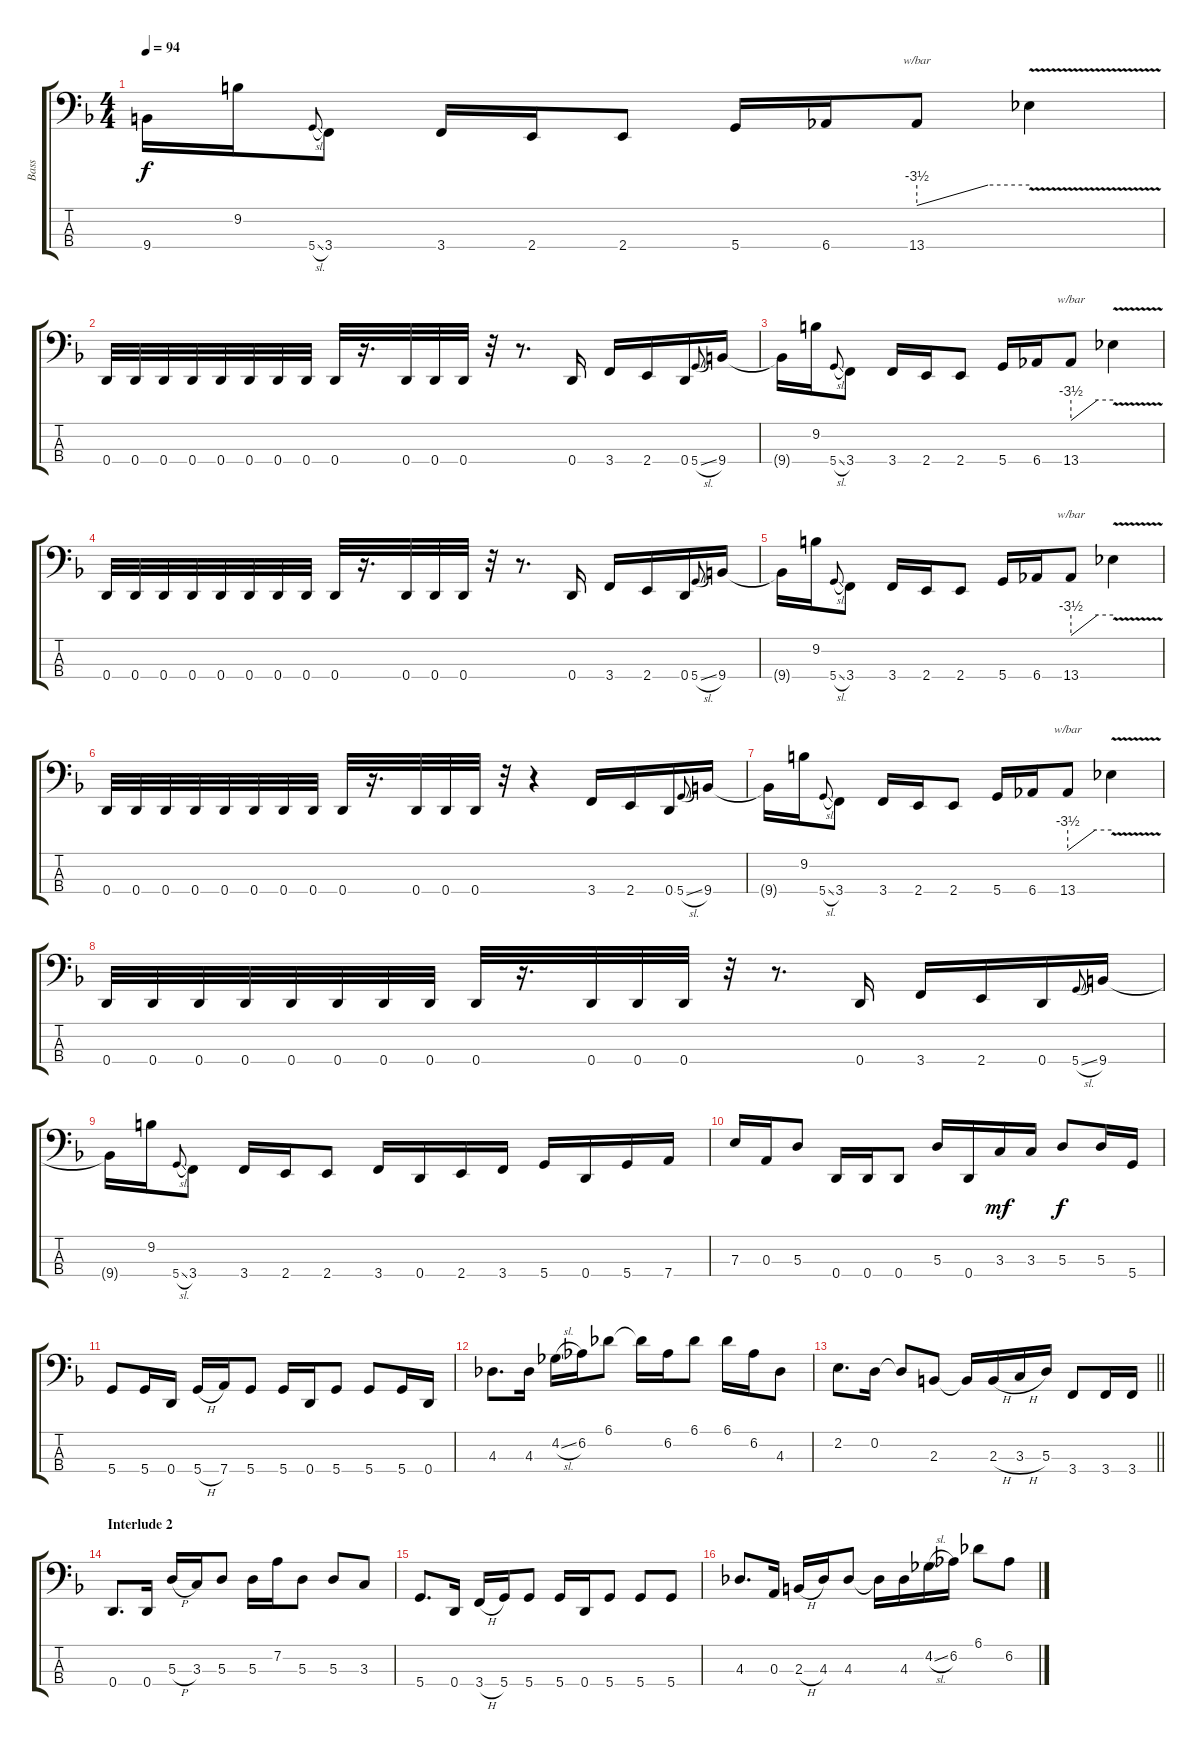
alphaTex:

\track ("Bass" "Bass") {instrument electricbassfinger}
\staff {score tabs}
\tuning (G2 D2 A1 D1) {hide}
\ts (4 4)
\tempo 94
\clef f4
\ks dminor
9.4{t}.16{dy f} 9.2.16 5.4{sl}.8{gr onbeat} 3.4.8 3.4.16 2.4.16 2.4.8 5.4.16 6.4.16 13.4.8{tbe (custom default 0 -14 38 0 60 0)} 13.4{v t}.4 |
0.4.32 0.4.32 0.4.32 0.4.32 0.4.32 0.4.32 0.4.32 0.4.32 0.4.32 r.16{d} 0.4.32 0.4.32 0.4.32 r.32 r.8{d} 0.4.16 3.4.16 2.4.16 0.4.16 5.4{sl}.8{gr onbeat} 9.4.16 |
9.4{t}.16 9.2.16 5.4{sl}.8{gr onbeat} 3.4.8 3.4.16 2.4.16 2.4.8 5.4.16 6.4.16 13.4.8{tbe (custom default 0 -14 38 0 60 0)} 13.4{v t}.4 |
0.4.32 0.4.32 0.4.32 0.4.32 0.4.32 0.4.32 0.4.32 0.4.32 0.4.32 r.16{d} 0.4.32 0.4.32 0.4.32 r.32 r.8{d} 0.4.16 3.4.16 2.4.16 0.4.16 5.4{sl}.8{gr onbeat} 9.4.16 |
9.4{t}.16 9.2.16 5.4{sl}.8{gr onbeat} 3.4.8 3.4.16 2.4.16 2.4.8 5.4.16 6.4.16 13.4.8{tbe (custom default 0 -14 38 0 60 0)} 13.4{v t}.4 |
0.4.32 0.4.32 0.4.32 0.4.32 0.4.32 0.4.32 0.4.32 0.4.32 0.4.32 r.16{d} 0.4.32 0.4.32 0.4.32 r.32 r.4 3.4.16 2.4.16 0.4.16 5.4{sl}.8{gr onbeat} 9.4.16 |
9.4{t}.16 9.2.16 5.4{sl}.8{gr onbeat} 3.4.8 3.4.16 2.4.16 2.4.8 5.4.16 6.4.16 13.4.8{tbe (custom default 0 -14 38 0 60 0)} 13.4{v t}.4 |
0.4.32 0.4.32 0.4.32 0.4.32 0.4.32 0.4.32 0.4.32 0.4.32 0.4.32 r.16{d} 0.4.32 0.4.32 0.4.32 r.32 r.8{d} 0.4.16 3.4.16 2.4.16 0.4.16 5.4{sl}.8{gr onbeat} 9.4.16 |
9.4{t}.16 9.2.16 5.4{sl}.8{gr onbeat} 3.4.8 3.4.16 2.4.16 2.4.8 3.4.16 0.4.16 2.4.16 3.4.16 5.4.16 0.4.16 5.4.16 7.4.16 |
7.3.16 0.3.16 5.3.8 0.4.16 0.4.16 0.4.8 5.3.16 0.4.16 3.3.16{dy mf} 3.3.16 5.3.8{dy f} 5.3.16 5.4.16 |
5.4.8 5.4.16 0.4.16 5.4{h}.16 7.4.16 5.4.8 5.4.16 0.4.16 5.4.8 5.4.8 5.4.16 0.4.16 |
4.3.8{d} 4.3.16 4.2{sl}.16 6.2.16 6.1.8 6.1{t}.16 6.2.16 6.1.8 6.1.16 6.2.16 4.3.8 |
\barLineRight lightlight
2.2.8{d} 0.2.16 0.2{t}.8 2.3.8 2.3{t}.16 2.3{h}.16 3.3{h}.16 5.3.16 3.4.8 3.4.16 3.4.16 |
\section ("" "Interlude 2")
0.4.8{d} 0.4.16 5.3{h}.16 3.3.16 5.3.8 5.3.16 7.2.16 5.3.8 5.3.8 3.3.8 |
5.4.8{d} 0.4.16 3.4{h}.16 5.4.16 5.4.8 5.4.16 0.4.16 5.4.8 5.4.8 5.4.8 |
4.3.8{d} 0.3.16 2.3{h}.16 4.3.16 4.3.8 4.3{t}.16 4.3.16 4.2{sl}.16 6.2.16 6.1.8 6.2.8
